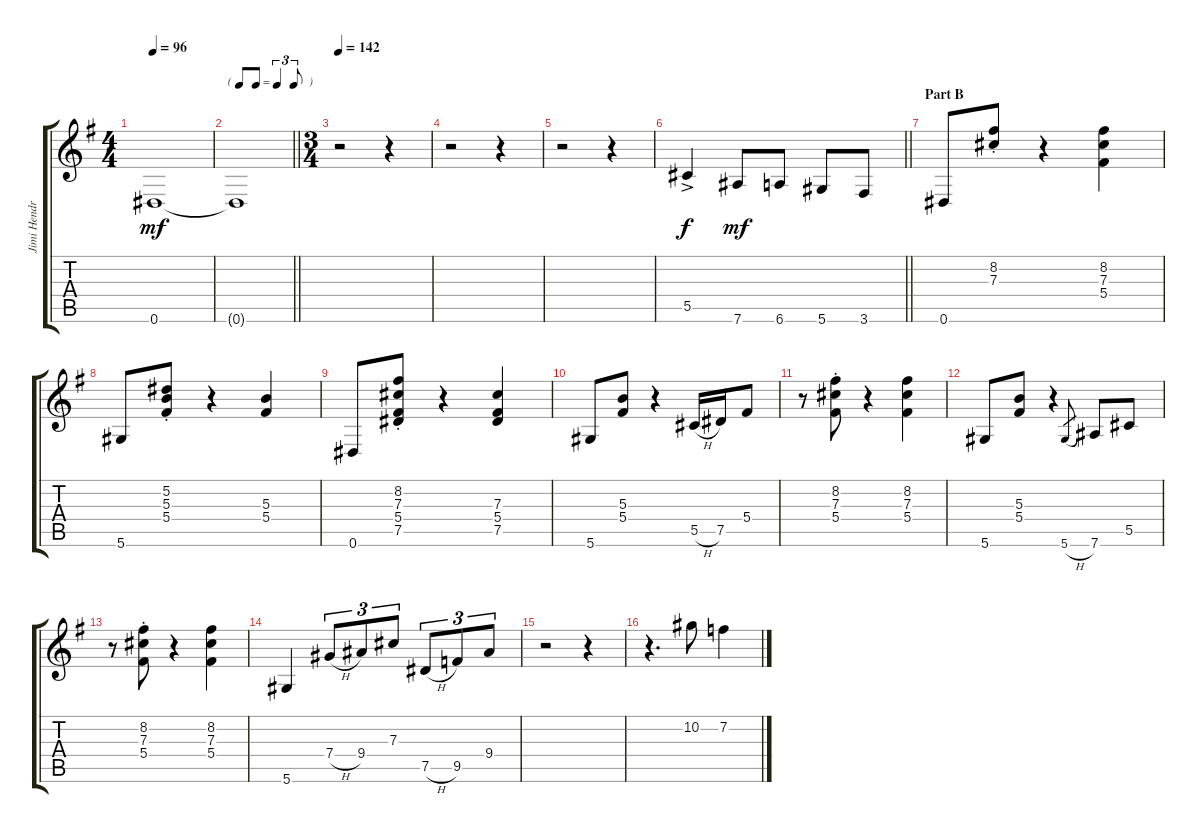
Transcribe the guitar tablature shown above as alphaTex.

\track ("Jimi Hendrix-Dist Gtr (Tuned Down 1/2 St" "Jimi Hendr") {instrument distortionguitar}
\staff {score tabs}
\tuning (Eb4 Bb3 Gb3 Db3 Ab2 Eb2) {hide}
\ts (4 4)
\tempo 96
\clef g2
\ks g
0.6.1{dy mf} |
\tf triplet8th
\barLineRight lightlight
0.6{t}.1 |
\ts (3 4)
\tempo 142
r.2 r.4 |
r.2 r.4 |
r.2 r.4 |
\barLineRight lightlight
5.5{ac}.4{dy f} 7.6.8{dy mf} 6.6.8 5.6.8 3.6.8 |
\section ("" "Part B")
0.6.8 (8.2{st} 7.3{st}).8 r.4 (8.2 7.3 5.4).4 |
5.6.8 (5.2{st} 5.3{st} 5.4{st}).8 r.4 (5.3 5.4).4 |
0.6.8 (8.2{st} 7.3{st} 5.4{st} 7.5{st}).8 r.4 (7.3 5.4 7.5).4 |
5.6.8 (5.3 5.4).8 r.4 5.5{h}.16 7.5.16 5.4.8 |
r.8 (8.2{st} 7.3{st} 5.4{st}).8 r.4 (8.2 7.3 5.4).4 |
5.6.8 (5.3 5.4).8 r.4 5.6{h}.8{gr} 7.6.8 5.5.8 |
r.8 (8.2{st} 7.3{st} 5.4{st}).8 r.4 (8.2 7.3 5.4).4 |
5.6.4 7.4{h}.8{tu (3 2)} 9.4.8{tu (3 2)} 7.3.8{tu (3 2)} 7.5{h}.8{tu (3 2)} 9.5.8{tu (3 2)} 9.4.8{tu (3 2)} |
r.2 r.4 |
r.4{d} 10.2.8 7.2.4
